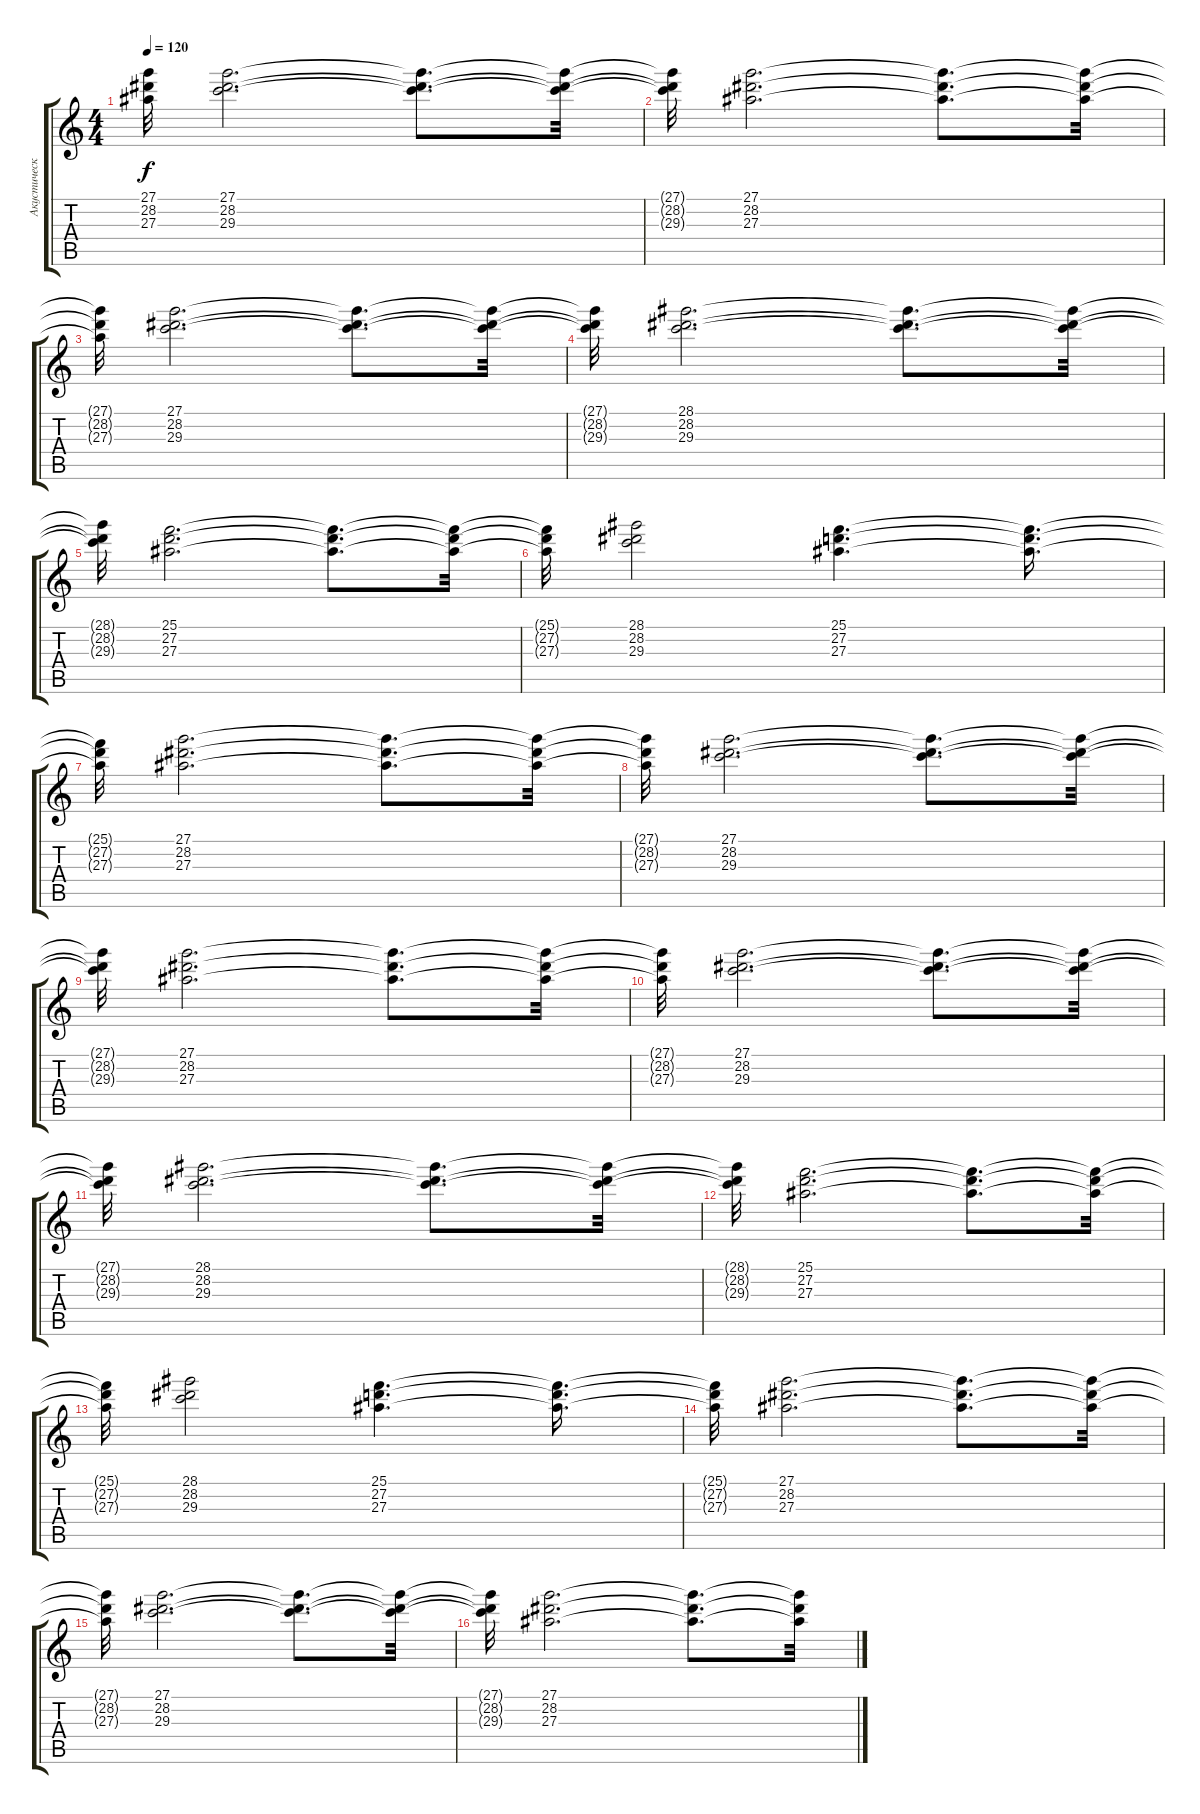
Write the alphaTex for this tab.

\track ("Акустический Гранд Роял" "Акустическ") {instrument acousticgrandpiano}
\staff {score tabs}
\tuning (E4 B3 G3 D3 A2 E2) {hide}
\ts (4 4)
\tempo 120
\clef g2
\ks c
(27.1{t} 28.2{t} 27.3{t}).32{dy f} (27.1 28.2 29.3).2{d} (27.1{t} 28.2{t} 29.3{t}).8{d} (27.1{t} 28.2{t} 29.3{t}).32 |
(27.1{t} 28.2{t} 29.3{t}).32 (27.1 28.2 27.3).2{d} (27.1{t} 28.2{t} 27.3{t}).8{d} (27.1{t} 28.2{t} 27.3{t}).32 |
(27.1{t} 28.2{t} 27.3{t}).32 (27.1 28.2 29.3).2{d} (27.1{t} 28.2{t} 29.3{t}).8{d} (27.1{t} 28.2{t} 29.3{t}).32 |
(27.1{t} 28.2{t} 29.3{t}).32 (28.1 28.2 29.3).2{d} (28.1{t} 28.2{t} 29.3{t}).8{d} (28.1{t} 28.2{t} 29.3{t}).32 |
(28.1{t} 28.2{t} 29.3{t}).32 (25.1 27.2 27.3).2{d} (25.1{t} 27.2{t} 27.3{t}).8{d} (25.1{t} 27.2{t} 27.3{t}).32 |
(25.1{t} 27.2{t} 27.3{t}).32 (28.1 28.2 29.3).2 (25.1 27.2 27.3).4{d} (25.1{t} 27.2{t} 27.3{t}).16{d} |
(25.1{t} 27.2{t} 27.3{t}).32 (27.1 28.2 27.3).2{d} (27.1{t} 28.2{t} 27.3{t}).8{d} (27.1{t} 28.2{t} 27.3{t}).32 |
(27.1{t} 28.2{t} 27.3{t}).32 (27.1 28.2 29.3).2{d} (27.1{t} 28.2{t} 29.3{t}).8{d} (27.1{t} 28.2{t} 29.3{t}).32 |
(27.1{t} 28.2{t} 29.3{t}).32 (27.1 28.2 27.3).2{d} (27.1{t} 28.2{t} 27.3{t}).8{d} (27.1{t} 28.2{t} 27.3{t}).32 |
(27.1{t} 28.2{t} 27.3{t}).32 (27.1 28.2 29.3).2{d} (27.1{t} 28.2{t} 29.3{t}).8{d} (27.1{t} 28.2{t} 29.3{t}).32 |
(27.1{t} 28.2{t} 29.3{t}).32 (28.1 28.2 29.3).2{d} (28.1{t} 28.2{t} 29.3{t}).8{d} (28.1{t} 28.2{t} 29.3{t}).32 |
(28.1{t} 28.2{t} 29.3{t}).32 (25.1 27.2 27.3).2{d} (25.1{t} 27.2{t} 27.3{t}).8{d} (25.1{t} 27.2{t} 27.3{t}).32 |
(25.1{t} 27.2{t} 27.3{t}).32 (28.1 28.2 29.3).2 (25.1 27.2 27.3).4{d} (25.1{t} 27.2{t} 27.3{t}).16{d} |
(25.1{t} 27.2{t} 27.3{t}).32 (27.1 28.2 27.3).2{d} (27.1{t} 28.2{t} 27.3{t}).8{d} (27.1{t} 28.2{t} 27.3{t}).32 |
(27.1{t} 28.2{t} 27.3{t}).32 (27.1 28.2 29.3).2{d} (27.1{t} 28.2{t} 29.3{t}).8{d} (27.1{t} 28.2{t} 29.3{t}).32 |
(27.1{t} 28.2{t} 29.3{t}).32 (27.1 28.2 27.3).2{d} (27.1{t} 28.2{t} 27.3{t}).8{d} (27.1{t} 28.2{t} 27.3{t}).32
